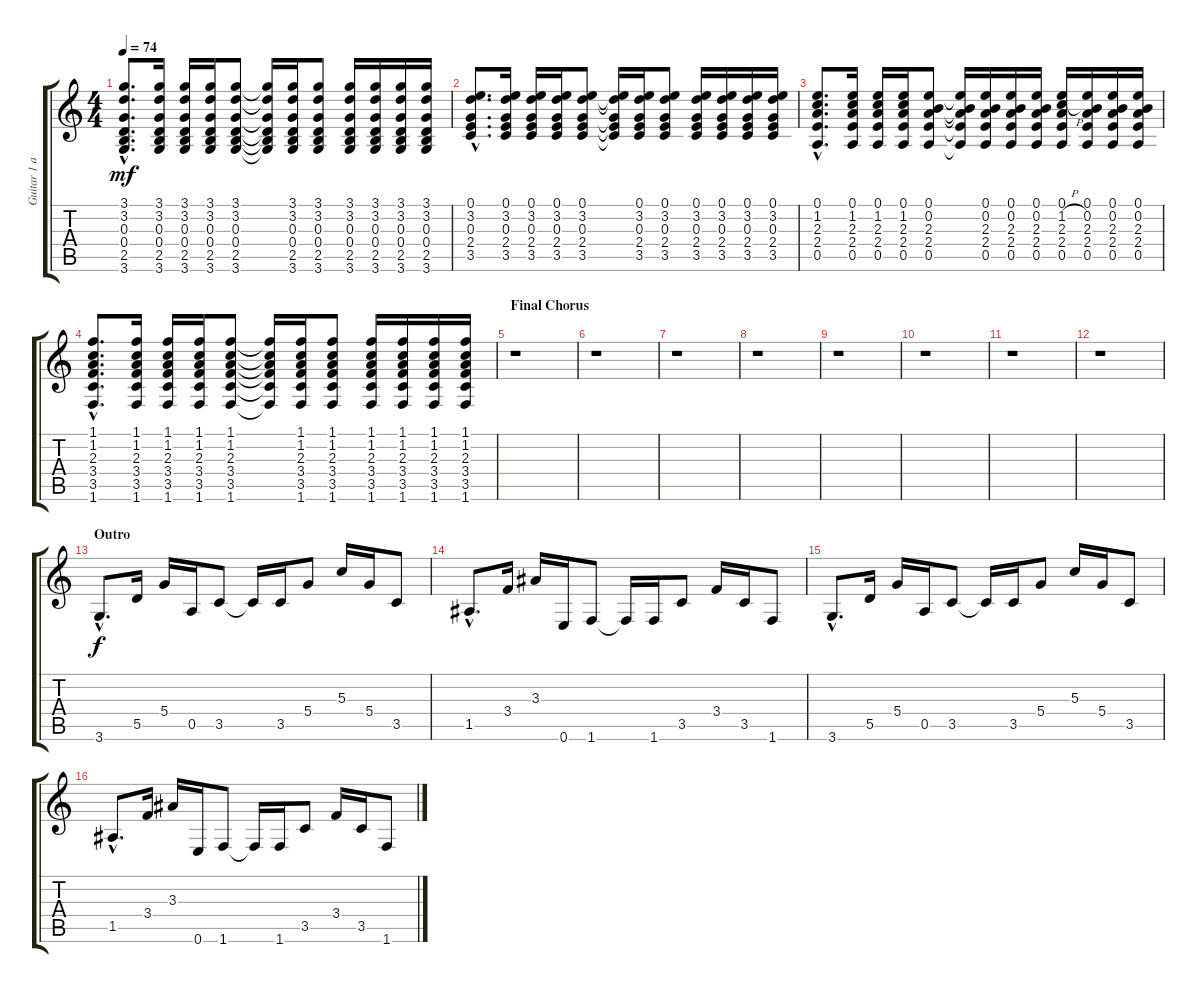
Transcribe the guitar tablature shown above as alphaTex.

\track ("Guitar 1 acou." "Guitar 1 a") {instrument acousticguitarnylon}
\staff {score tabs}
\tuning (E4 B3 G3 D3 A2 E2) {hide}
\ts (4 4)
\tempo 74
\clef g2
\ks c
(3.1{hac} 3.2{hac} 0.3{hac} 0.4{hac} 2.5{hac} 3.6{hac}).8{d dy mf} (3.1 3.2 0.3 0.4 2.5 3.6).16 (3.1 3.2 0.3 0.4 2.5 3.6).16 (3.1 3.2 0.3 0.4 2.5 3.6).16 (3.1 3.2 0.3 0.4 2.5 3.6).8 (3.1{t} 3.2{t} 0.3{t} 0.4{t} 2.5{t} 3.6{t}).16 (3.1 3.2 0.3 0.4 2.5 3.6).16 (3.1 3.2 0.3 0.4 2.5 3.6).8 (3.1 3.2 0.3 0.4 2.5 3.6).16 (3.1 3.2 0.3 0.4 2.5 3.6).16 (3.1 3.2 0.3 0.4 2.5 3.6).16 (3.1 3.2 0.3 0.4 2.5 3.6).16 |
(0.1{hac} 3.2{hac} 0.3{hac} 2.4{hac} 3.5{hac}).8{d} (0.1 3.2 0.3 2.4 3.5).16 (0.1 3.2 0.3 2.4 3.5).16 (0.1 3.2 0.3 2.4 3.5).16 (0.1 3.2 0.3 2.4 3.5).8 (0.1{t} 3.2{t} 0.3{t} 2.4{t} 3.5{t}).16 (0.1 3.2 0.3 2.4 3.5).16 (0.1 3.2 0.3 2.4 3.5).8 (0.1 3.2 0.3 2.4 3.5).16 (0.1 3.2 0.3 2.4 3.5).16 (0.1 3.2 0.3 2.4 3.5).16 (0.1 3.2 0.3 2.4 3.5).16 |
(0.1{hac} 1.2{hac} 2.3{hac} 2.4{hac} 0.5{hac}).8{d} (0.1 1.2 2.3 2.4 0.5).16 (0.1 1.2 2.3 2.4 0.5).16 (0.1 1.2 2.3 2.4 0.5).16 (0.1 0.2 2.3 2.4 0.5).8 (0.1{t} 0.2{t} 2.3{t} 2.4{t} 0.5{t}).16 (0.1 0.2 2.3 2.4 0.5).16 (0.1 0.2 2.3 2.4 0.5).16 (0.1 0.2 2.3 2.4 0.5).16 (0.1 1.2{h} 2.3 2.4 0.5).16 (0.1 0.2 2.3 2.4 0.5).16 (0.1 0.2 2.3 2.4 0.5).16 (0.1 0.2 2.3 2.4 0.5).16 |
(1.1{hac} 1.2{hac} 2.3{hac} 3.4{hac} 3.5{hac} 1.6{hac}).8{d} (1.1 1.2 2.3 3.4 3.5 1.6).16 (1.1 1.2 2.3 3.4 3.5 1.6).16 (1.1 1.2 2.3 3.4 3.5 1.6).16 (1.1 1.2 2.3 3.4 3.5 1.6).8 (1.1{t} 1.2{t} 2.3{t} 3.4{t} 3.5{t} 1.6{t}).16 (1.1 1.2 2.3 3.4 3.5 1.6).16 (1.1 1.2 2.3 3.4 3.5 1.6).8 (1.1 1.2 2.3 3.4 3.5 1.6).16 (1.1 1.2 2.3 3.4 3.5 1.6).16 (1.1 1.2 2.3 3.4 3.5 1.6).16 (1.1 1.2 2.3 3.4 3.5 1.6).16 |
\section ("" "Final Chorus")
r.1 |
r.1 |
r.1 |
r.1 |
r.1 |
r.1 |
r.1 |
r.1 |
\section ("" "Outro")
3.6{hac}.8{d dy f} 5.5.16 5.4.16 0.5.16 3.5.8 3.5{t}.16 3.5.16 5.4.8 5.3.16 5.4.16 3.5.8 |
1.5{hac}.8{d} 3.4.16 3.3.16 0.6.16 1.6.8 1.6{t}.16 1.6.16 3.5.8 3.4.16 3.5.16 1.6.8 |
3.6{hac}.8{d} 5.5.16 5.4.16 0.5.16 3.5.8 3.5{t}.16 3.5.16 5.4.8 5.3.16 5.4.16 3.5.8 |
1.5{hac}.8{d} 3.4.16 3.3.16 0.6.16 1.6.8 1.6{t}.16 1.6.16 3.5.8 3.4.16 3.5.16 1.6.8
